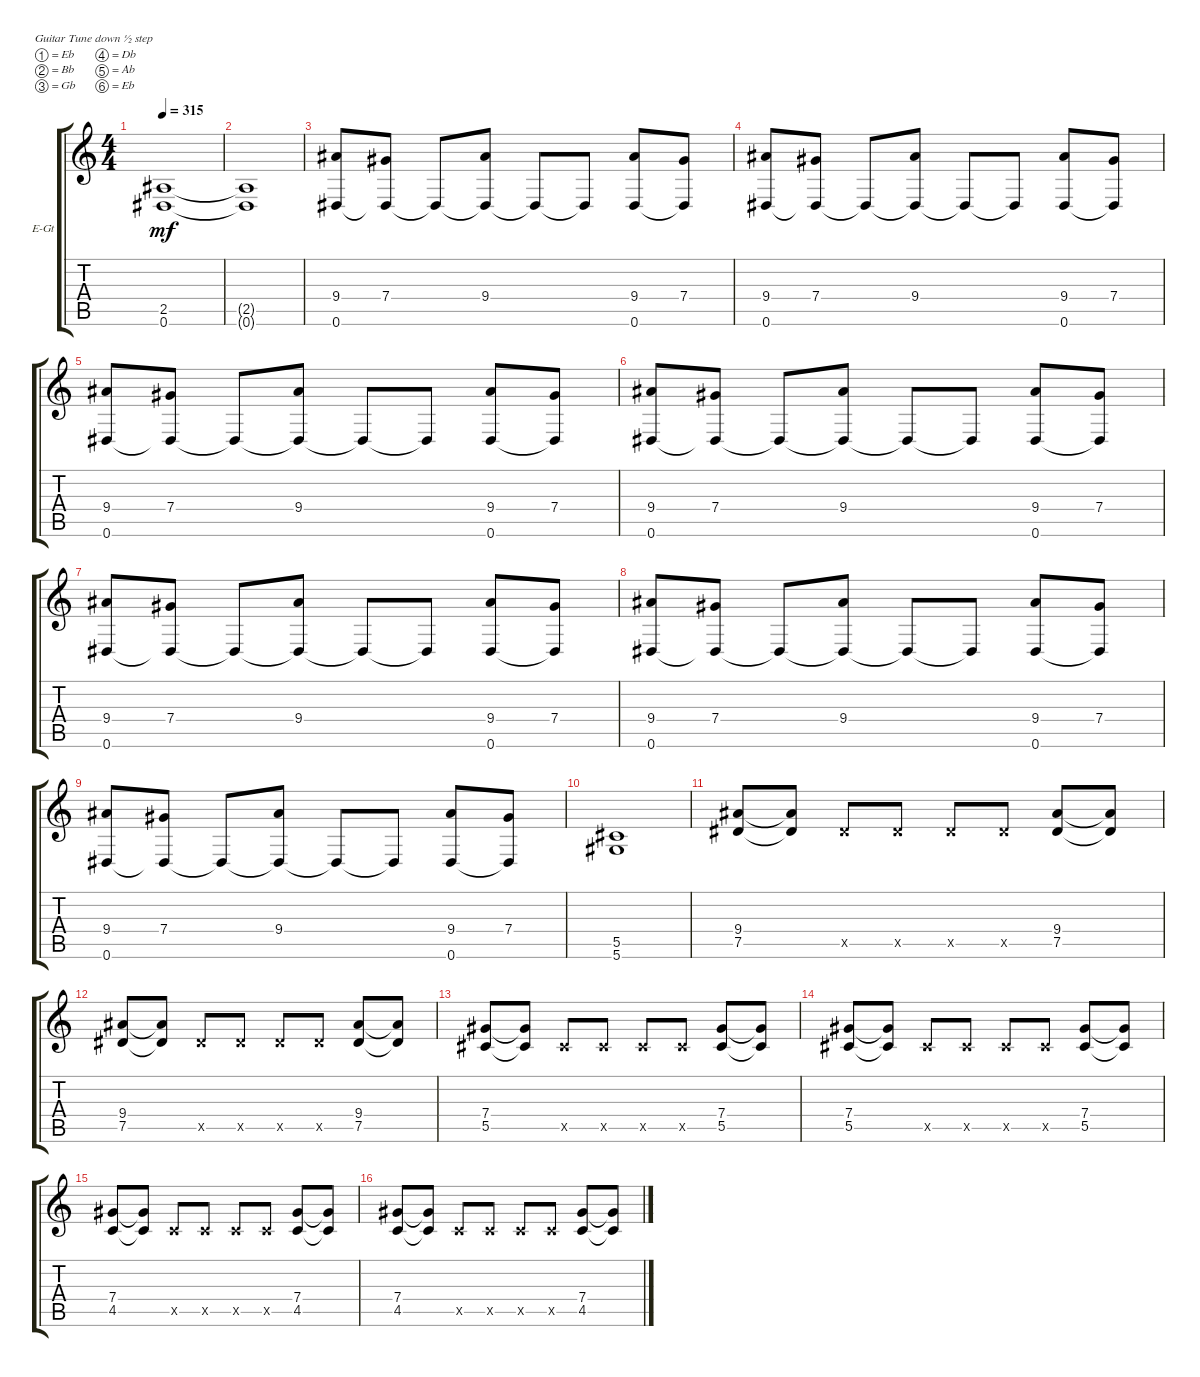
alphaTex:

\bracketExtendMode groupsimilarinstruments
\firstSystemTrackNameOrientation horizontal
\otherSystemsTrackNameOrientation horizontal
\track ("right" "E-Gt") {instrument distortionguitar}
\staff {score tabs}
\tuning (Eb4 Bb3 Gb3 Db3 Ab2 Eb2)
\ts (4 4)
\tempo 315
\clef g2
\ks c
(0.6{t} 2.5{t}).1{dy mf} |
(2.5{t} 0.6{t}).1 |
(9.4 0.6).8 (7.4 0.6{t}).8 0.6{t}.8 (9.4 0.6{t}).8 0.6{t}.8 0.6{t}.8 (9.4 0.6).8 (7.4 0.6{t}).8 |
(9.4 0.6).8 (7.4 0.6{t}).8 0.6{t}.8 (9.4 0.6{t}).8 0.6{t}.8 0.6{t}.8 (9.4 0.6).8 (7.4 0.6{t}).8 |
(9.4 0.6).8 (7.4 0.6{t}).8 0.6{t}.8 (9.4 0.6{t}).8 0.6{t}.8 0.6{t}.8 (9.4 0.6).8 (7.4 0.6{t}).8 |
(9.4 0.6).8 (7.4 0.6{t}).8 0.6{t}.8 (9.4 0.6{t}).8 0.6{t}.8 0.6{t}.8 (9.4 0.6).8 (7.4 0.6{t}).8 |
(9.4 0.6).8 (7.4 0.6{t}).8 0.6{t}.8 (9.4 0.6{t}).8 0.6{t}.8 0.6{t}.8 (9.4 0.6).8 (7.4 0.6{t}).8 |
(9.4 0.6).8 (7.4 0.6{t}).8 0.6{t}.8 (9.4 0.6{t}).8 0.6{t}.8 0.6{t}.8 (9.4 0.6).8 (7.4 0.6{t}).8 |
(9.4 0.6).8 (7.4 0.6{t}).8 0.6{t}.8 (9.4 0.6{t}).8 0.6{t}.8 0.6{t}.8 (9.4 0.6).8 (7.4 0.6{t}).8 |
(5.5 5.6).1 |
(7.5 9.4).8 (9.4{t} 7.5{t}).8 7.5{x}.8 7.5{x}.8 7.5{x}.8 7.5{x}.8 (7.5 9.4).8 (7.5{t} 9.4{t}).8 |
(7.5 9.4).8 (9.4{t} 7.5{t}).8 7.5{x}.8 7.5{x}.8 7.5{x}.8 7.5{x}.8 (7.5 9.4).8 (7.5{t} 9.4{t}).8 |
(5.5 7.4).8 (7.4{t} 5.5{t}).8 5.5{x}.8 5.5{x}.8 5.5{x}.8 5.5{x}.8 (5.5 7.4).8 (5.5{t} 7.4{t}).8 |
(5.5 7.4).8 (7.4{t} 5.5{t}).8 5.5{x}.8 5.5{x}.8 5.5{x}.8 5.5{x}.8 (5.5 7.4).8 (5.5{t} 7.4{t}).8 |
(4.5 7.4).8 (7.4{t} 4.5{t}).8 4.5{x}.8 4.5{x}.8 4.5{x}.8 4.5{x}.8 (4.5 7.4).8 (4.5{t} 7.4{t}).8 |
(4.5 7.4).8 (7.4{t} 4.5{t}).8 4.5{x}.8 4.5{x}.8 4.5{x}.8 4.5{x}.8 (4.5 7.4).8 (4.5{t} 7.4{t}).8
